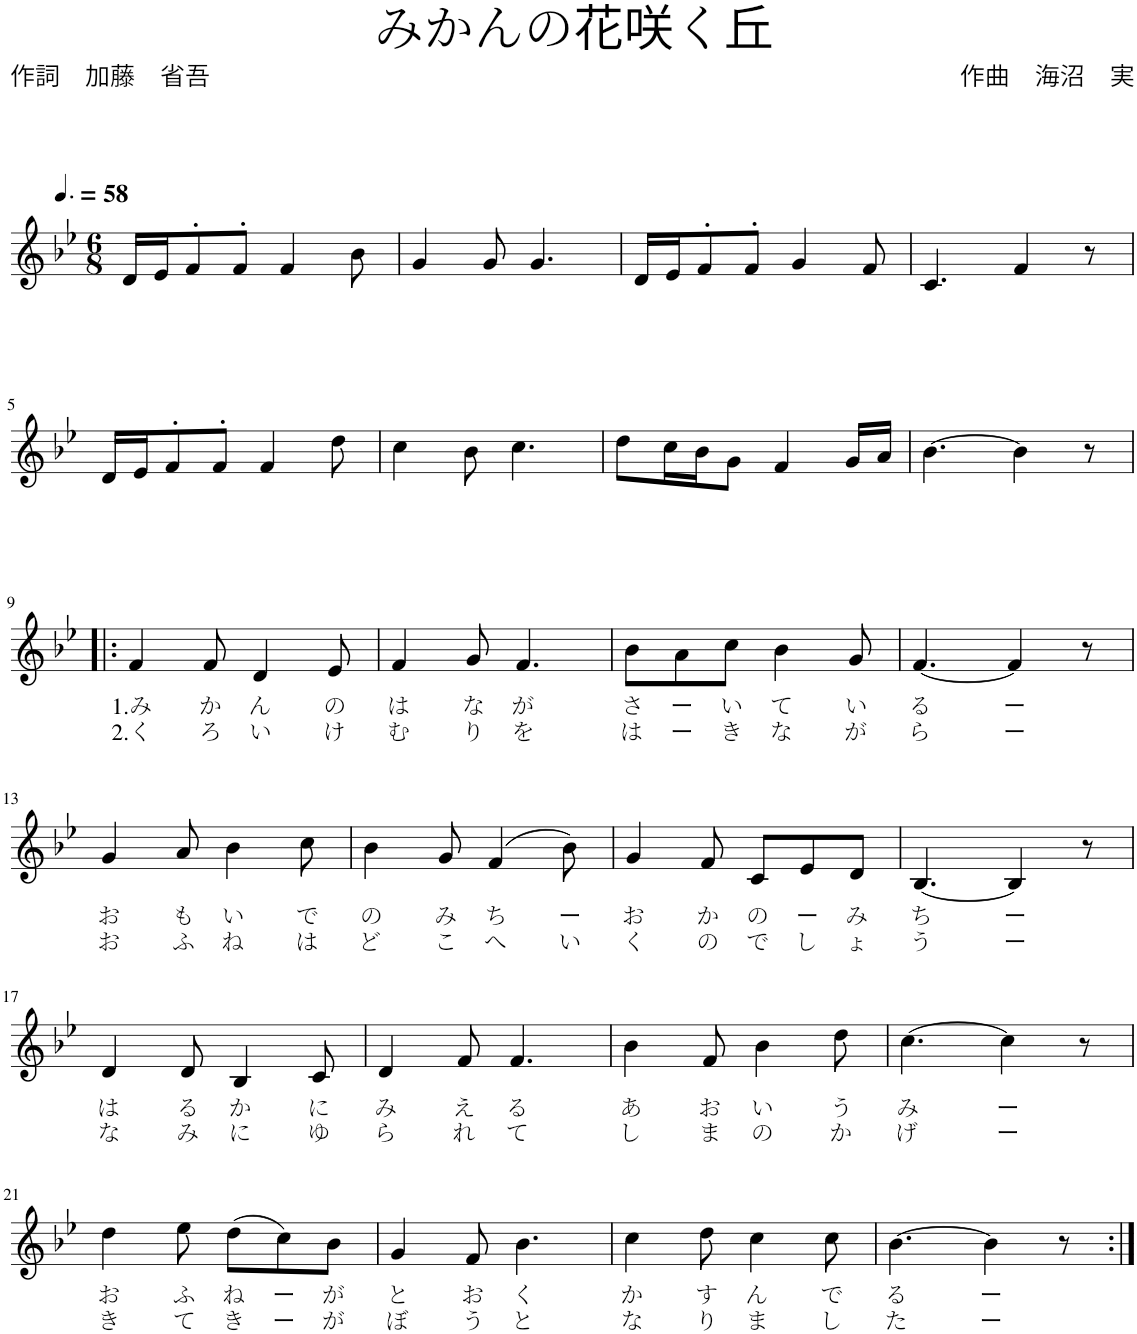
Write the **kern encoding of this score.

**kern	**text	**text
*part1	*part1	*part1
*staff1	*staff1	*staff1
*I"Piano	*	*
*I'Pno.	*	*
*clefG2	*	*
*k[b-e-]	*	*
*M6/8	*	*
*MM87	*	*
=1	=1	=1
16d/LL	.	.
16e-/J	.	.
8f'>/	.	.
8f'>/J	.	.
4f/	.	.
8b-\	.	.
=2	=2	=2
4g/	.	.
8g/	.	.
4.g/	.	.
=3	=3	=3
16d/LL	.	.
16e-/J	.	.
8f'>/	.	.
8f'>/J	.	.
4g/	.	.
8f/	.	.
=4	=4	=4
4.c/	.	.
4f/	.	.
8r	.	.
!!LO:LB:g=z
=5	=5	=5
16d/LL	.	.
16e-/J	.	.
8f'>/	.	.
8f'>/J	.	.
4f/	.	.
8dd\	.	.
=6	=6	=6
4cc\	.	.
8b-\	.	.
4.cc\	.	.
=7	=7	=7
8dd\L	.	.
16cc\L	.	.
16b-\J	.	.
8g\J	.	.
4f/	.	.
16g/LL	.	.
16a/JJ	.	.
=8	=8	=8
[4.b-\	.	.
4b-\]	.	.
8r	.	.
!!LO:LB:g=z
=9!|:	=9!|:	=9!|:
!	!LO:LY:b	!LO:LY:b
4f/	1.み	2.く
!	!LO:LY:b	!LO:LY:b
8f/	か	ろ
!	!LO:LY:b	!LO:LY:b
4d/	ん	い
!	!LO:LY:b	!LO:LY:b
8e-/	の	け
=10	=10	=10
!	!LO:LY:b	!LO:LY:b
4f/	は	む
!	!LO:LY:b	!LO:LY:b
8g/	な	り
!	!LO:LY:b	!LO:LY:b
4.f/	が	を
=11	=11	=11
!	!LO:LY:b	!LO:LY:b
8b-\L	さ	は
!	!LO:LY:b	!LO:LY:b
8a\	ー	ー
!	!LO:LY:b	!LO:LY:b
8cc\J	い	き
!	!LO:LY:b	!LO:LY:b
4b-\	て	な
!	!LO:LY:b	!LO:LY:b
8g/	い	が
=12	=12	=12
!	!LO:LY:b	!LO:LY:b
[4.f/	る	ら
!	!LO:LY:b	!LO:LY:b
4f/]	ー	ー
8r	.	.
!!LO:LB:g=z
=13	=13	=13
!	!LO:LY:b	!LO:LY:b
4g/	お	お
!	!LO:LY:b	!LO:LY:b
8a/	も	ふ
!	!LO:LY:b	!LO:LY:b
4b-\	い	ね
!	!LO:LY:b	!LO:LY:b
8cc\	で	は
=14	=14	=14
!	!LO:LY:b	!LO:LY:b
4b-\	の	ど
!	!LO:LY:b	!LO:LY:b
8g/	み	こ
!	!LO:LY:b	!LO:LY:b
(4f/	ち	へ
!	!LO:LY:b	!LO:LY:b
8b-\)	ー	い
=15	=15	=15
!	!LO:LY:b	!LO:LY:b
4g/	お	く
!	!LO:LY:b	!LO:LY:b
8f/	か	の
!	!LO:LY:b	!LO:LY:b
8c/L	の	で
!	!LO:LY:b	!LO:LY:b
8e-/	ー	し
!	!LO:LY:b	!LO:LY:b
8d/J	み	ょ
=16	=16	=16
!	!LO:LY:b	!LO:LY:b
[4.B-/	ち	う
!	!LO:LY:b	!LO:LY:b
4B-/]	ー	ー
8r	.	.
!!LO:LB:g=z
=17	=17	=17
!	!LO:LY:b	!LO:LY:b
4d/	は	な
!	!LO:LY:b	!LO:LY:b
8d/	る	み
!	!LO:LY:b	!LO:LY:b
4B-/	か	に
!	!LO:LY:b	!LO:LY:b
8c/	に	ゆ
=18	=18	=18
!	!LO:LY:b	!LO:LY:b
4d/	み	ら
!	!LO:LY:b	!LO:LY:b
8f/	え	れ
!	!LO:LY:b	!LO:LY:b
4.f/	る	て
=19	=19	=19
!	!LO:LY:b	!LO:LY:b
4b-\	あ	し
!	!LO:LY:b	!LO:LY:b
8f/	お	ま
!	!LO:LY:b	!LO:LY:b
4b-\	い	の
!	!LO:LY:b	!LO:LY:b
8dd\	う	か
=20	=20	=20
!	!LO:LY:b	!LO:LY:b
[4.cc\	み	げ
!	!LO:LY:b	!LO:LY:b
4cc\]	ー	ー
8r	.	.
!!LO:LB:g=z
=21	=21	=21
!	!LO:LY:b	!LO:LY:b
4dd\	お	き
!	!LO:LY:b	!LO:LY:b
8ee-\	ふ	て
!	!LO:LY:b	!LO:LY:b
(8dd\L	ね	き
!	!LO:LY:b	!LO:LY:b
8cc\)	ー	ー
!	!LO:LY:b	!LO:LY:b
8b-\J	が	が
=22	=22	=22
!	!LO:LY:b	!LO:LY:b
4g/	と	ぼ
!	!LO:LY:b	!LO:LY:b
8f/	お	う
!	!LO:LY:b	!LO:LY:b
4.b-\	く	と
=23	=23	=23
!	!LO:LY:b	!LO:LY:b
4cc\	か	な
!	!LO:LY:b	!LO:LY:b
8dd\	す	り
!	!LO:LY:b	!LO:LY:b
4cc\	ん	ま
!	!LO:LY:b	!LO:LY:b
8cc\	で	し
=24	=24	=24
!	!LO:LY:b	!LO:LY:b
[4.b-\	る	た
!	!LO:LY:b	!LO:LY:b
4b-\]	ー	ー
8r	.	.
=:|!	=:|!	=:|!
*-	*-	*-
